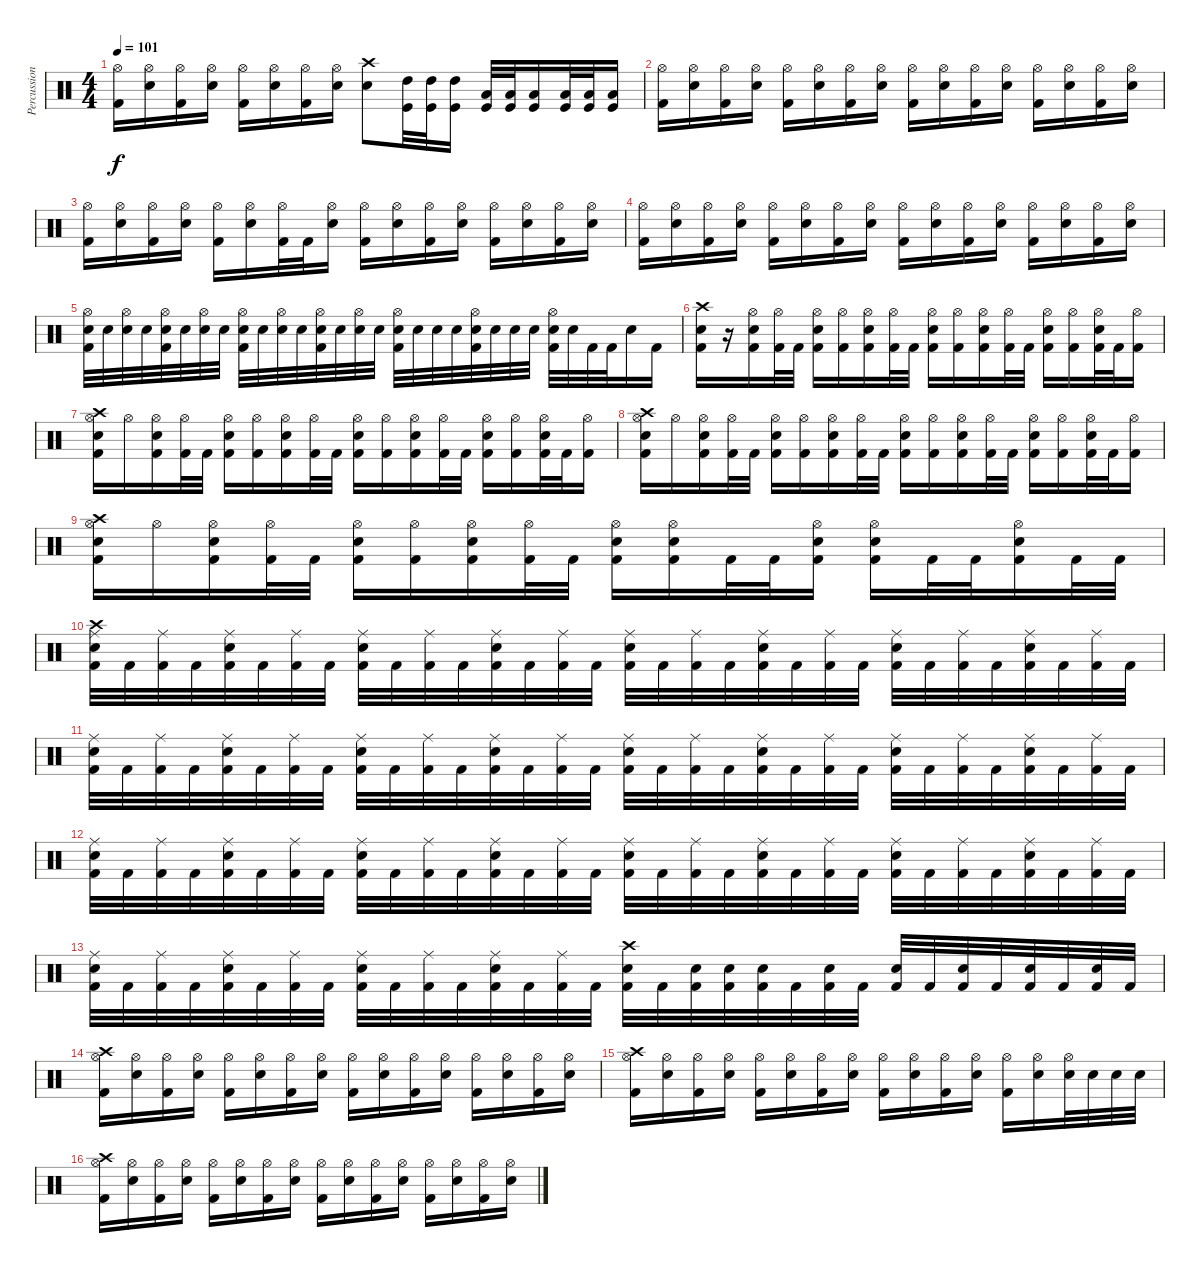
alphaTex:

\track ("Percussion" "Percussion") {instrument percussion}
\staff {score}
\articulation defaults
\ts (4 4)
\tempo 101
\clef neutral
\ks c
("Hi-Hat (open)" "Kick (hit) 2").16{dy f} ("Hi-Hat (open)" "Snare (hit) 2").16 ("Hi-Hat (open)" "Kick (hit) 2").16 ("Hi-Hat (open)" "Snare (hit) 2").16 ("Hi-Hat (open)" "Kick (hit) 2").16 ("Hi-Hat (open)" "Snare (hit) 2").16 ("Hi-Hat (open)" "Kick (hit) 2").16 ("Hi-Hat (open)" "Snare (hit) 2").16 ("Crash high (hit)" "Snare (hit) 2").8 ("High Tom (hit)" "Kick (hit)").32 ("High Tom (hit)" "Kick (hit)").32 ("High Tom (hit)" "Kick (hit)").16 ("Low Tom (hit)" "Kick (hit)").32 ("Low Tom (hit)" "Kick (hit)").32 ("Low Tom (hit)" "Kick (hit)").16 ("Low Floor Tom (hit)" "Kick (hit)").32 ("Low Floor Tom (hit)" "Kick (hit)").32 ("Low Floor Tom (hit)" "Kick (hit)").16 |
("Hi-Hat (open)" "Kick (hit) 2").16 ("Hi-Hat (open)" "Snare (hit) 2").16 ("Hi-Hat (open)" "Kick (hit) 2").16 ("Hi-Hat (open)" "Snare (hit) 2").16 ("Hi-Hat (open)" "Kick (hit) 2").16 ("Hi-Hat (open)" "Snare (hit) 2").16 ("Hi-Hat (open)" "Kick (hit) 2").16 ("Hi-Hat (open)" "Snare (hit) 2").16 ("Hi-Hat (open)" "Kick (hit) 2").16 ("Hi-Hat (open)" "Snare (hit) 2").16 ("Hi-Hat (open)" "Kick (hit) 2").16 ("Hi-Hat (open)" "Snare (hit) 2").16 ("Hi-Hat (open)" "Kick (hit) 2").16 ("Hi-Hat (open)" "Snare (hit) 2").16 ("Hi-Hat (open)" "Kick (hit) 2").16 ("Hi-Hat (open)" "Snare (hit) 2").16 |
("Hi-Hat (open)" "Kick (hit) 2").16 ("Hi-Hat (open)" "Snare (hit) 2").16 ("Hi-Hat (open)" "Kick (hit) 2").16 ("Hi-Hat (open)" "Snare (hit) 2").16 ("Hi-Hat (open)" "Kick (hit) 2").16 ("Hi-Hat (open)" "Snare (hit) 2").16 ("Hi-Hat (open)" "Kick (hit) 2").32 "Kick (hit) 2".32 ("Hi-Hat (open)" "Snare (hit) 2").16 ("Hi-Hat (open)" "Kick (hit) 2").16 ("Hi-Hat (open)" "Snare (hit) 2").16 ("Hi-Hat (open)" "Kick (hit) 2").16 ("Hi-Hat (open)" "Snare (hit) 2").16 ("Hi-Hat (open)" "Kick (hit) 2").16 ("Hi-Hat (open)" "Snare (hit) 2").16 ("Hi-Hat (open)" "Kick (hit) 2").16 ("Hi-Hat (open)" "Snare (hit) 2").16 |
("Hi-Hat (open)" "Kick (hit) 2").16 ("Hi-Hat (open)" "Snare (hit) 2").16 ("Hi-Hat (open)" "Kick (hit) 2").16 ("Hi-Hat (open)" "Snare (hit) 2").16 ("Hi-Hat (open)" "Kick (hit) 2").16 ("Hi-Hat (open)" "Snare (hit) 2").16 ("Hi-Hat (open)" "Kick (hit) 2").16 ("Hi-Hat (open)" "Snare (hit) 2").16 ("Hi-Hat (open)" "Kick (hit) 2").16 ("Hi-Hat (open)" "Snare (hit) 2").16 ("Hi-Hat (open)" "Kick (hit) 2").16 ("Hi-Hat (open)" "Snare (hit) 2").16 ("Hi-Hat (open)" "Kick (hit) 2").16 ("Hi-Hat (open)" "Snare (hit) 2").16 ("Hi-Hat (open)" "Kick (hit) 2").16 ("Hi-Hat (open)" "Snare (hit) 2").16 |
("Hi-Hat (open)" "Kick (hit) 2" "Snare (hit) 2").32 "Snare (hit) 2".32 ("Hi-Hat (open)" "Snare (hit) 2").32 "Snare (hit) 2".32 ("Hi-Hat (open)" "Kick (hit) 2" "Snare (hit) 2").32 "Snare (hit) 2".32 ("Hi-Hat (open)" "Snare (hit) 2").32 "Snare (hit) 2".32 ("Hi-Hat (open)" "Kick (hit) 2" "Snare (hit) 2").32 "Snare (hit) 2".32 ("Hi-Hat (open)" "Snare (hit) 2").32 "Snare (hit) 2".32 ("Hi-Hat (open)" "Kick (hit) 2" "Snare (hit) 2").32 "Snare (hit) 2".32 ("Hi-Hat (open)" "Snare (hit) 2").32 "Snare (hit) 2".32 ("Hi-Hat (open)" "Kick (hit) 2" "Snare (hit) 2").32 "Snare (hit) 2".32 "Snare (hit) 2".32 "Snare (hit) 2".32 ("Hi-Hat (open)" "Kick (hit) 2" "Snare (hit) 2").32 "Snare (hit) 2".32 "Snare (hit) 2".32 "Snare (hit) 2".32 ("Hi-Hat (open)" "Kick (hit) 2" "Snare (hit) 2").32 "Snare (hit) 2".32 "Kick (hit) 2".32 "Kick (hit) 2".32 "Snare (hit) 2".16 "Kick (hit) 2".16 |
("Crash high (hit)" "Snare (hit) 2" "Kick (hit) 2").16 r.16 ("Hi-Hat (open)" "Snare (hit) 2" "Kick (hit) 2").16 ("Hi-Hat (open)" "Kick (hit) 2").32 "Kick (hit) 2".32 ("Hi-Hat (open)" "Snare (hit) 2" "Kick (hit) 2").16 ("Hi-Hat (open)" "Kick (hit) 2").16 ("Hi-Hat (open)" "Snare (hit) 2" "Kick (hit) 2").16 ("Hi-Hat (open)" "Kick (hit) 2").32 "Kick (hit) 2".32 ("Hi-Hat (open)" "Snare (hit) 2" "Kick (hit) 2").16 ("Hi-Hat (open)" "Kick (hit) 2").16 ("Hi-Hat (open)" "Snare (hit) 2" "Kick (hit) 2").16 ("Hi-Hat (open)" "Kick (hit) 2").32 "Kick (hit) 2".32 ("Hi-Hat (open)" "Snare (hit) 2" "Kick (hit) 2").16 ("Hi-Hat (open)" "Kick (hit) 2").16 ("Hi-Hat (open)" "Snare (hit) 2" "Kick (hit) 2").32 "Kick (hit) 2".32 ("Hi-Hat (open)" "Kick (hit) 2").16 |
("Crash high (hit)" "Hi-Hat (open)" "Snare (hit) 2" "Kick (hit) 2").16 "Hi-Hat (open)".16 ("Hi-Hat (open)" "Snare (hit) 2" "Kick (hit) 2").16 ("Hi-Hat (open)" "Kick (hit) 2").32 "Kick (hit) 2".32 ("Hi-Hat (open)" "Snare (hit) 2" "Kick (hit) 2").16 ("Hi-Hat (open)" "Kick (hit) 2").16 ("Hi-Hat (open)" "Snare (hit) 2" "Kick (hit) 2").16 ("Hi-Hat (open)" "Kick (hit) 2").32 "Kick (hit) 2".32 ("Hi-Hat (open)" "Snare (hit) 2" "Kick (hit) 2").16 ("Hi-Hat (open)" "Kick (hit) 2").16 ("Hi-Hat (open)" "Snare (hit) 2" "Kick (hit) 2").16 ("Hi-Hat (open)" "Kick (hit) 2").32 "Kick (hit) 2".32 ("Hi-Hat (open)" "Snare (hit) 2" "Kick (hit) 2").16 ("Hi-Hat (open)" "Kick (hit) 2").16 ("Hi-Hat (open)" "Snare (hit) 2" "Kick (hit) 2").32 "Kick (hit) 2".32 ("Hi-Hat (open)" "Kick (hit) 2").16 |
("Crash high (hit)" "Hi-Hat (open)" "Snare (hit) 2" "Kick (hit) 2").16 "Hi-Hat (open)".16 ("Hi-Hat (open)" "Snare (hit) 2" "Kick (hit) 2").16 ("Hi-Hat (open)" "Kick (hit) 2").32 "Kick (hit) 2".32 ("Hi-Hat (open)" "Snare (hit) 2" "Kick (hit) 2").16 ("Hi-Hat (open)" "Kick (hit) 2").16 ("Hi-Hat (open)" "Snare (hit) 2" "Kick (hit) 2").16 ("Hi-Hat (open)" "Kick (hit) 2").32 "Kick (hit) 2".32 ("Hi-Hat (open)" "Snare (hit) 2" "Kick (hit) 2").16 ("Hi-Hat (open)" "Kick (hit) 2").16 ("Hi-Hat (open)" "Snare (hit) 2" "Kick (hit) 2").16 ("Hi-Hat (open)" "Kick (hit) 2").32 "Kick (hit) 2".32 ("Hi-Hat (open)" "Snare (hit) 2" "Kick (hit) 2").16 ("Hi-Hat (open)" "Kick (hit) 2").16 ("Hi-Hat (open)" "Snare (hit) 2" "Kick (hit) 2").32 "Kick (hit) 2".32 ("Hi-Hat (open)" "Kick (hit) 2").16 |
("Crash high (hit)" "Hi-Hat (open)" "Snare (hit) 2" "Kick (hit) 2").16 "Hi-Hat (open)".16 ("Hi-Hat (open)" "Snare (hit) 2" "Kick (hit) 2").16 ("Hi-Hat (open)" "Kick (hit) 2").32 "Kick (hit) 2".32 ("Hi-Hat (open)" "Snare (hit) 2" "Kick (hit) 2").16 ("Hi-Hat (open)" "Kick (hit) 2").16 ("Hi-Hat (open)" "Snare (hit) 2" "Kick (hit) 2").16 ("Hi-Hat (open)" "Kick (hit) 2").32 "Kick (hit) 2".32 ("Hi-Hat (open)" "Snare (hit) 2" "Kick (hit) 2").16 ("Hi-Hat (open)" "Snare (hit) 2" "Kick (hit) 2").16 "Kick (hit) 2".32 "Kick (hit) 2".32 ("Hi-Hat (open)" "Snare (hit) 2" "Kick (hit) 2").16 ("Hi-Hat (open)" "Snare (hit) 2" "Kick (hit) 2").16 "Kick (hit) 2".32 "Kick (hit) 2".32 ("Hi-Hat (open)" "Snare (hit) 2" "Kick (hit) 2").16 "Kick (hit) 2".32 "Kick (hit) 2".32 |
("Crash high (hit)" "Ride (middle)" "Snare (hit) 2" "Kick (hit) 2").32 "Kick (hit) 2".32 ("Ride (middle)" "Kick (hit) 2").32 "Kick (hit) 2".32 ("Ride (middle)" "Snare (hit) 2" "Kick (hit) 2").32 "Kick (hit) 2".32 ("Ride (middle)" "Kick (hit) 2").32 "Kick (hit) 2".32 ("Ride (middle)" "Snare (hit) 2" "Kick (hit) 2").32 "Kick (hit) 2".32 ("Ride (middle)" "Kick (hit) 2").32 "Kick (hit) 2".32 ("Ride (middle)" "Snare (hit) 2" "Kick (hit) 2").32 "Kick (hit) 2".32 ("Ride (middle)" "Kick (hit) 2").32 "Kick (hit) 2".32 ("Ride (middle)" "Snare (hit) 2" "Kick (hit) 2").32 "Kick (hit) 2".32 ("Ride (middle)" "Kick (hit) 2").32 "Kick (hit) 2".32 ("Ride (middle)" "Snare (hit) 2" "Kick (hit) 2").32 "Kick (hit) 2".32 ("Ride (middle)" "Kick (hit) 2").32 "Kick (hit) 2".32 ("Ride (middle)" "Snare (hit) 2" "Kick (hit) 2").32 "Kick (hit) 2".32 ("Ride (middle)" "Kick (hit) 2").32 "Kick (hit) 2".32 ("Ride (middle)" "Snare (hit) 2" "Kick (hit) 2").32 "Kick (hit) 2".32 ("Ride (middle)" "Kick (hit) 2").32 "Kick (hit) 2".32 |
("Ride (middle)" "Snare (hit) 2" "Kick (hit) 2").32 "Kick (hit) 2".32 ("Ride (middle)" "Kick (hit) 2").32 "Kick (hit) 2".32 ("Ride (middle)" "Snare (hit) 2" "Kick (hit) 2").32 "Kick (hit) 2".32 ("Ride (middle)" "Kick (hit) 2").32 "Kick (hit) 2".32 ("Ride (middle)" "Snare (hit) 2" "Kick (hit) 2").32 "Kick (hit) 2".32 ("Ride (middle)" "Kick (hit) 2").32 "Kick (hit) 2".32 ("Ride (middle)" "Snare (hit) 2" "Kick (hit) 2").32 "Kick (hit) 2".32 ("Ride (middle)" "Kick (hit) 2").32 "Kick (hit) 2".32 ("Ride (middle)" "Snare (hit) 2" "Kick (hit) 2").32 "Kick (hit) 2".32 ("Ride (middle)" "Kick (hit) 2").32 "Kick (hit) 2".32 ("Ride (middle)" "Snare (hit) 2" "Kick (hit) 2").32 "Kick (hit) 2".32 ("Ride (middle)" "Kick (hit) 2").32 "Kick (hit) 2".32 ("Ride (middle)" "Snare (hit) 2" "Kick (hit) 2").32 "Kick (hit) 2".32 ("Ride (middle)" "Kick (hit) 2").32 "Kick (hit) 2".32 ("Ride (middle)" "Snare (hit) 2" "Kick (hit) 2").32 "Kick (hit) 2".32 ("Ride (middle)" "Kick (hit) 2").32 "Kick (hit) 2".32 |
("Ride (middle)" "Snare (hit) 2" "Kick (hit) 2").32 "Kick (hit) 2".32 ("Ride (middle)" "Kick (hit) 2").32 "Kick (hit) 2".32 ("Ride (middle)" "Snare (hit) 2" "Kick (hit) 2").32 "Kick (hit) 2".32 ("Ride (middle)" "Kick (hit) 2").32 "Kick (hit) 2".32 ("Ride (middle)" "Snare (hit) 2" "Kick (hit) 2").32 "Kick (hit) 2".32 ("Ride (middle)" "Kick (hit) 2").32 "Kick (hit) 2".32 ("Ride (middle)" "Snare (hit) 2" "Kick (hit) 2").32 "Kick (hit) 2".32 ("Ride (middle)" "Kick (hit) 2").32 "Kick (hit) 2".32 ("Ride (middle)" "Snare (hit) 2" "Kick (hit) 2").32 "Kick (hit) 2".32 ("Ride (middle)" "Kick (hit) 2").32 "Kick (hit) 2".32 ("Ride (middle)" "Snare (hit) 2" "Kick (hit) 2").32 "Kick (hit) 2".32 ("Ride (middle)" "Kick (hit) 2").32 "Kick (hit) 2".32 ("Ride (middle)" "Snare (hit) 2" "Kick (hit) 2").32 "Kick (hit) 2".32 ("Ride (middle)" "Kick (hit) 2").32 "Kick (hit) 2".32 ("Ride (middle)" "Snare (hit) 2" "Kick (hit) 2").32 "Kick (hit) 2".32 ("Ride (middle)" "Kick (hit) 2").32 "Kick (hit) 2".32 |
("Ride (middle)" "Snare (hit) 2" "Kick (hit) 2").32 "Kick (hit) 2".32 ("Ride (middle)" "Kick (hit) 2").32 "Kick (hit) 2".32 ("Ride (middle)" "Snare (hit) 2" "Kick (hit) 2").32 "Kick (hit) 2".32 ("Ride (middle)" "Kick (hit) 2").32 "Kick (hit) 2".32 ("Ride (middle)" "Snare (hit) 2" "Kick (hit) 2").32 "Kick (hit) 2".32 ("Ride (middle)" "Kick (hit) 2").32 "Kick (hit) 2".32 ("Ride (middle)" "Snare (hit) 2" "Kick (hit) 2").32 "Kick (hit) 2".32 ("Ride (middle)" "Kick (hit) 2").32 "Kick (hit) 2".32 ("Crash high (hit)" "Snare (hit) 2" "Kick (hit) 2").32 "Kick (hit) 2".32 ("Snare (hit) 2" "Kick (hit) 2").32 ("Snare (hit) 2" "Kick (hit) 2").32 ("Snare (hit) 2" "Kick (hit) 2").32 "Kick (hit) 2".32 ("Snare (hit) 2" "Kick (hit) 2").32 "Kick (hit) 2".32 ("Snare (hit) 2" "Kick (hit) 2").32 "Kick (hit) 2".32 ("Snare (hit) 2" "Kick (hit) 2").32 "Kick (hit) 2".32 ("Snare (hit) 2" "Kick (hit) 2").32 "Kick (hit) 2".32 ("Snare (hit) 2" "Kick (hit) 2").32 "Kick (hit) 2".32 |
("Crash high (hit)" "Hi-Hat (open)" "Kick (hit) 2").16 ("Hi-Hat (open)" "Snare (hit) 2").16 ("Hi-Hat (open)" "Kick (hit) 2").16 ("Hi-Hat (open)" "Snare (hit) 2").16 ("Hi-Hat (open)" "Kick (hit) 2").16 ("Hi-Hat (open)" "Snare (hit) 2").16 ("Hi-Hat (open)" "Kick (hit) 2").16 ("Hi-Hat (open)" "Snare (hit) 2").16 ("Hi-Hat (open)" "Kick (hit) 2").16 ("Hi-Hat (open)" "Snare (hit) 2").16 ("Hi-Hat (open)" "Kick (hit) 2").16 ("Hi-Hat (open)" "Snare (hit) 2").16 ("Hi-Hat (open)" "Kick (hit) 2").16 ("Hi-Hat (open)" "Snare (hit) 2").16 ("Hi-Hat (open)" "Kick (hit) 2").16 ("Hi-Hat (open)" "Snare (hit) 2").16 |
("Crash high (hit)" "Hi-Hat (open)" "Kick (hit) 2").16 ("Hi-Hat (open)" "Snare (hit) 2").16 ("Hi-Hat (open)" "Kick (hit) 2").16 ("Hi-Hat (open)" "Snare (hit) 2").16 ("Hi-Hat (open)" "Kick (hit) 2").16 ("Hi-Hat (open)" "Snare (hit) 2").16 ("Hi-Hat (open)" "Kick (hit) 2").16 ("Hi-Hat (open)" "Snare (hit) 2").16 ("Hi-Hat (open)" "Kick (hit) 2").16 ("Hi-Hat (open)" "Snare (hit) 2").16 ("Hi-Hat (open)" "Kick (hit) 2").16 ("Hi-Hat (open)" "Snare (hit) 2").16 ("Hi-Hat (open)" "Kick (hit) 2").16 ("Hi-Hat (open)" "Snare (hit) 2").16 ("Hi-Hat (open)" "Snare (hit) 2").32 "Snare (hit) 2".32 "Snare (hit) 2".32 "Snare (hit) 2".32 |
("Crash high (hit)" "Hi-Hat (open)" "Kick (hit) 2").16 ("Hi-Hat (open)" "Snare (hit) 2").16 ("Hi-Hat (open)" "Kick (hit) 2").16 ("Hi-Hat (open)" "Snare (hit) 2").16 ("Hi-Hat (open)" "Kick (hit) 2").16 ("Hi-Hat (open)" "Snare (hit) 2").16 ("Hi-Hat (open)" "Kick (hit) 2").16 ("Hi-Hat (open)" "Snare (hit) 2").16 ("Hi-Hat (open)" "Kick (hit) 2").16 ("Hi-Hat (open)" "Snare (hit) 2").16 ("Hi-Hat (open)" "Kick (hit) 2").16 ("Hi-Hat (open)" "Snare (hit) 2").16 ("Hi-Hat (open)" "Kick (hit) 2").16 ("Hi-Hat (open)" "Snare (hit) 2").16 ("Hi-Hat (open)" "Kick (hit) 2").16 ("Hi-Hat (open)" "Snare (hit) 2").16
